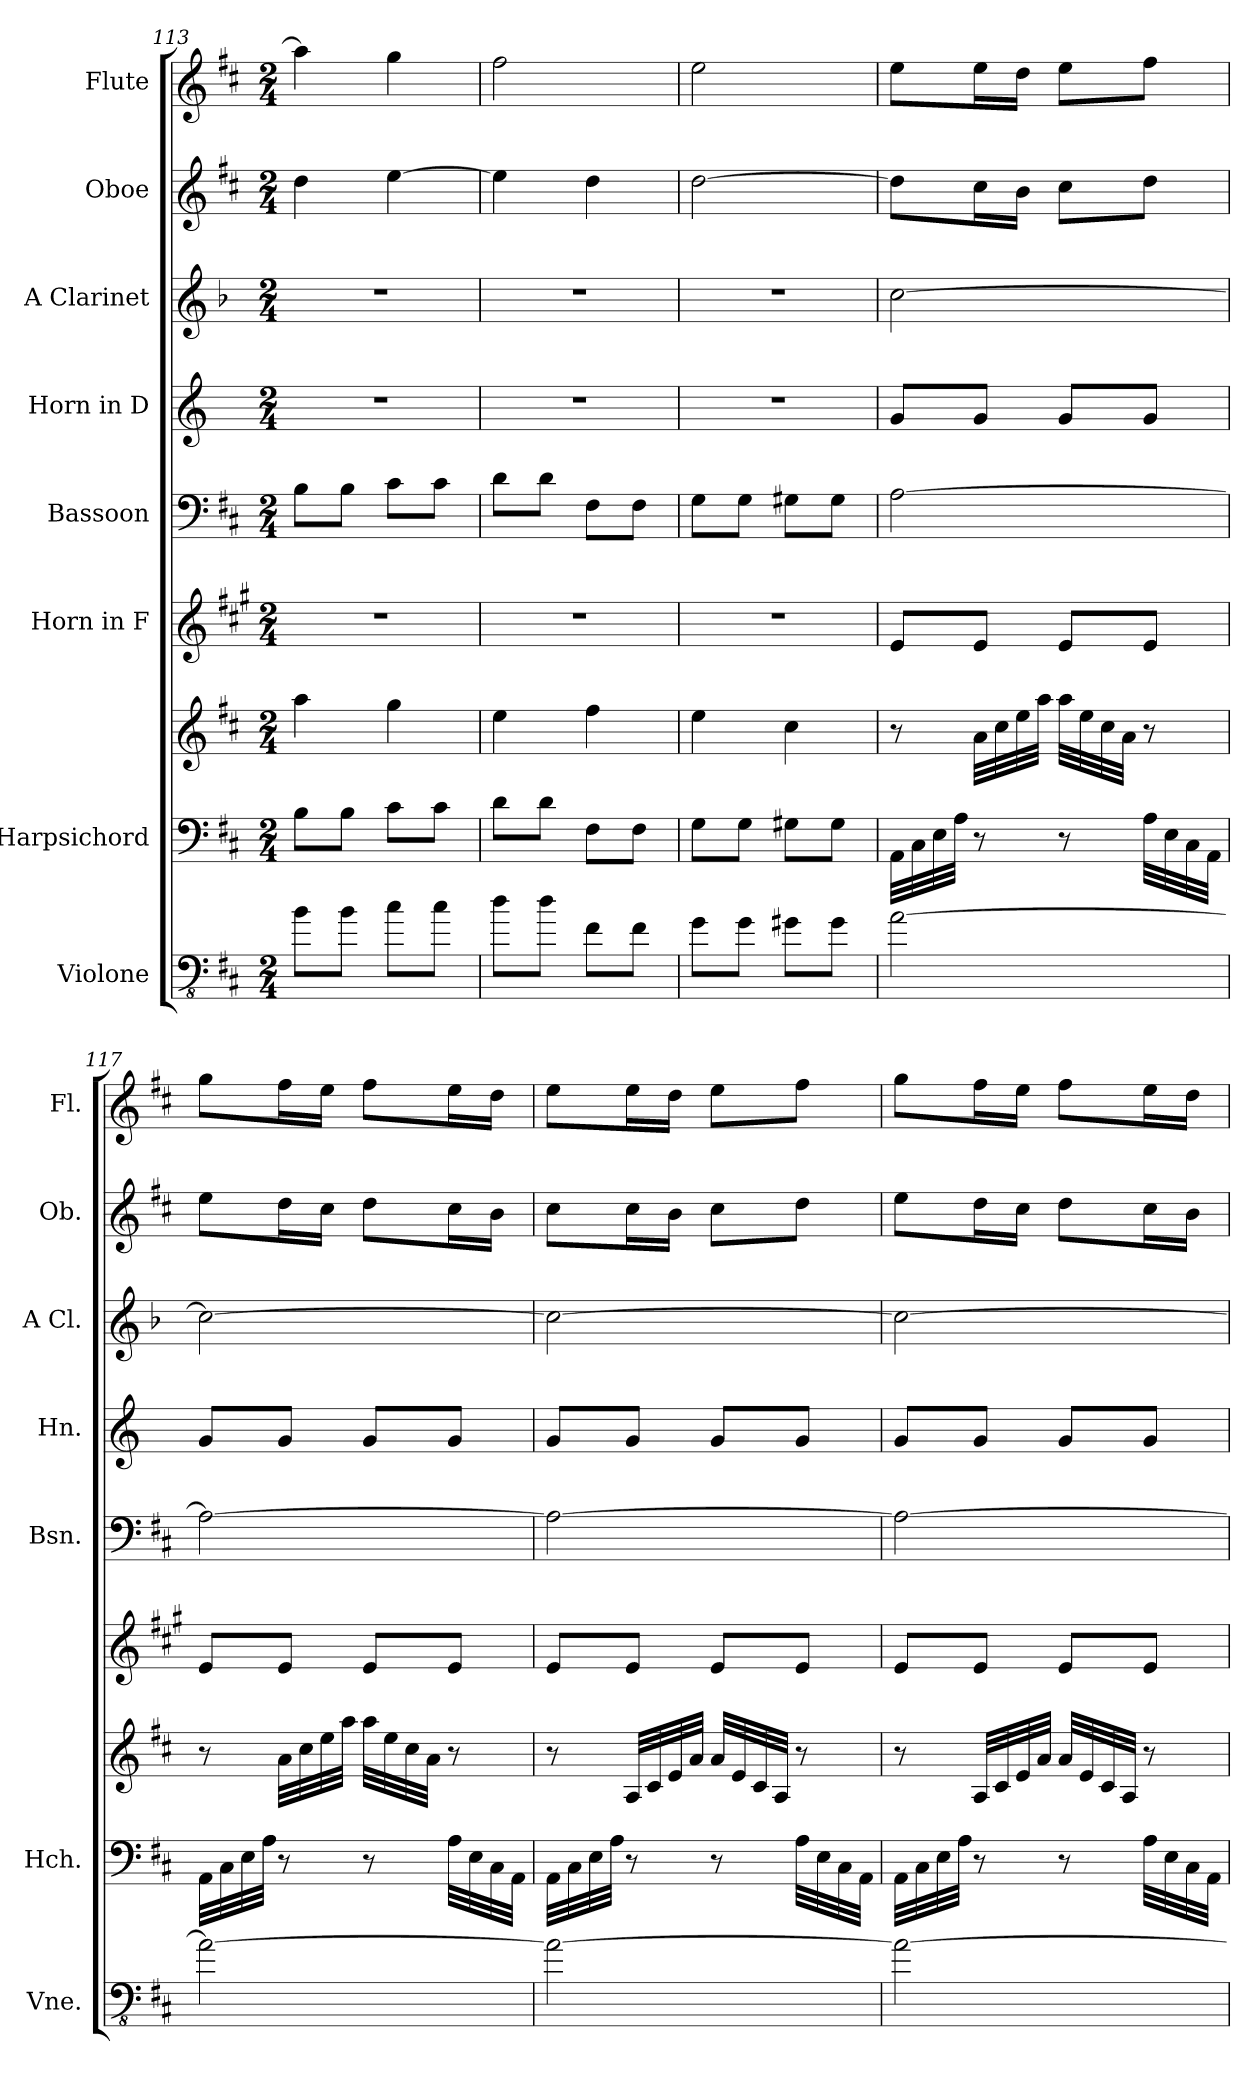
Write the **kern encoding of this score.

**kern	**kern	**kern	**kern	**kern	**kern	**kern	**kern	**kern
*part8	*part7	*part7	*part6	*part5	*part4	*part3	*part2	*part1
*staff9	*staff8	*staff7	*staff6	*staff5	*staff4	*staff3	*staff2	*staff1
*I"Violone	*I"Harpsichord	*	*I"Horn in F	*I"Bassoon	*I"Horn in D	*I"A Clarinet	*I"Oboe	*I"Flute
*I'Vne.	*I'Hch.	*	*	*I'Bsn.	*I'Hn.	*I'A Cl.	*I'Ob.	*I'Fl.
*clefFv4	*clefF4	*clefG2	*clefG2	*clefF4	*clefG2	*clefG2	*clefG2	*clefG2
*ITrd7c12	*	*	*ITrd4c7	*	*ITrd6c10	*ITrd2c3	*	*
*k[f#c#]	*k[f#c#]	*k[f#c#]	*k[f#c#]	*k[f#c#]	*k[f#c#]	*k[f#c#]	*k[f#c#]	*k[f#c#]
*M2/4	*M2/4	*M2/4	*M2/4	*M2/4	*M2/4	*M2/4	*M2/4	*M2/4
=113	=113	=113	=113	=113	=113	=113	=113	=113
8BB\L	8B\L	4aa\	2r	8B\L	2r	2r	4dd\	4aa\]
8BB\J	8B\J	.	.	8B\J	.	.	.	.
8C#\L	8c#\L	4gg\	.	8c#\L	.	.	[4ee\	4gg\
8C#\J	8c#\J	.	.	8c#\J	.	.	.	.
!!LO:PB:g=z
=114	=114	=114	=114	=114	=114	=114	=114	=114
8D\L	8d\L	4ee\	2r	8d\L	2r	2r	4ee\]	2ff#\
8D\J	8d\J	.	.	8d\J	.	.	.	.
8FF#\L	8F#\L	4ff#\	.	8F#\L	.	.	4dd\	.
8FF#\J	8F#\J	.	.	8F#\J	.	.	.	.
=115	=115	=115	=115	=115	=115	=115	=115	=115
8GG\L	8G\L	4ee\	2r	8G\L	2r	2r	[2dd\	2ee\
8GG\J	8G\J	.	.	8G\J	.	.	.	.
8GG#X\L	8G#X\L	4cc#\	.	8G#X\L	.	.	.	.
8GG#\J	8G#\J	.	.	8G#\J	.	.	.	.
=116	=116	=116	=116	=116	=116	=116	=116	=116
[2AA\	32AA\LLL	8r	8A/L	[2A\	8A/L	[2a\	8dd\L]	8ee\L
.	32C#\	.	.	.	.	.	.	.
.	32E\	.	.	.	.	.	.	.
.	32A\JJJ	.	.	.	.	.	.	.
.	8r	32a\LLL	8A/J	.	8A/J	.	16cc#\L	16ee\L
.	.	32cc#\	.	.	.	.	.	.
.	.	32ee\	.	.	.	.	16b\JJ	16dd\JJ
.	.	32aa\JJJ	.	.	.	.	.	.
.	8r	32aa\LLL	8A/L	.	8A/L	.	8cc#\L	8ee\L
.	.	32ee\	.	.	.	.	.	.
.	.	32cc#\	.	.	.	.	.	.
.	.	32a\JJJ	.	.	.	.	.	.
.	32A\LLL	8r	8A/J	.	8A/J	.	8dd\J	8ff#\J
.	32E\	.	.	.	.	.	.	.
.	32C#\	.	.	.	.	.	.	.
.	32AA\JJJ	.	.	.	.	.	.	.
!!LO:PB:g=z
=117	=117	=117	=117	=117	=117	=117	=117	=117
2AA\_	32AA\LLL	8r	8A/L	2A\_	8A/L	2a\_	8ee\L	8gg\L
.	32C#\	.	.	.	.	.	.	.
.	32E\	.	.	.	.	.	.	.
.	32A\JJJ	.	.	.	.	.	.	.
.	8r	32a\LLL	8A/J	.	8A/J	.	16dd\L	16ff#\L
.	.	32cc#\	.	.	.	.	.	.
.	.	32ee\	.	.	.	.	16cc#\JJ	16ee\JJ
.	.	32aa\JJJ	.	.	.	.	.	.
.	8r	32aa\LLL	8A/L	.	8A/L	.	8dd\L	8ff#\L
.	.	32ee\	.	.	.	.	.	.
.	.	32cc#\	.	.	.	.	.	.
.	.	32a\JJJ	.	.	.	.	.	.
.	32A\LLL	8r	8A/J	.	8A/J	.	16cc#\L	16ee\L
.	32E\	.	.	.	.	.	.	.
.	32C#\	.	.	.	.	.	16b\JJ	16dd\JJ
.	32AA\JJJ	.	.	.	.	.	.	.
=118	=118	=118	=118	=118	=118	=118	=118	=118
2AA\_	32AA\LLL	8r	8A/L	2A\_	8A/L	2a\_	8cc#\L	8ee\L
.	32C#\	.	.	.	.	.	.	.
.	32E\	.	.	.	.	.	.	.
.	32A\JJJ	.	.	.	.	.	.	.
.	8r	32A/LLL	8A/J	.	8A/J	.	16cc#\L	16ee\L
.	.	32c#/	.	.	.	.	.	.
.	.	32e/	.	.	.	.	16b\JJ	16dd\JJ
.	.	32a/JJJ	.	.	.	.	.	.
.	8r	32a/LLL	8A/L	.	8A/L	.	8cc#\L	8ee\L
.	.	32e/	.	.	.	.	.	.
.	.	32c#/	.	.	.	.	.	.
.	.	32A/JJJ	.	.	.	.	.	.
.	32A\LLL	8r	8A/J	.	8A/J	.	8dd\J	8ff#\J
.	32E\	.	.	.	.	.	.	.
.	32C#\	.	.	.	.	.	.	.
.	32AA\JJJ	.	.	.	.	.	.	.
!!LO:PB:g=z
=119	=119	=119	=119	=119	=119	=119	=119	=119
2AA\_	32AA\LLL	8r	8A/L	2A\_	8A/L	2a\_	8ee\L	8gg\L
.	32C#\	.	.	.	.	.	.	.
.	32E\	.	.	.	.	.	.	.
.	32A\JJJ	.	.	.	.	.	.	.
.	8r	32A/LLL	8A/J	.	8A/J	.	16dd\L	16ff#\L
.	.	32c#/	.	.	.	.	.	.
.	.	32e/	.	.	.	.	16cc#\JJ	16ee\JJ
.	.	32a/JJJ	.	.	.	.	.	.
.	8r	32a/LLL	8A/L	.	8A/L	.	8dd\L	8ff#\L
.	.	32e/	.	.	.	.	.	.
.	.	32c#/	.	.	.	.	.	.
.	.	32A/JJJ	.	.	.	.	.	.
.	32A\LLL	8r	8A/J	.	8A/J	.	16cc#\L	16ee\L
.	32E\	.	.	.	.	.	.	.
.	32C#\	.	.	.	.	.	16b\JJ	16dd\JJ
.	32AA\JJJ	.	.	.	.	.	.	.
=	=	=	=	=	=	=	=	=
*-	*-	*-	*-	*-	*-	*-	*-	*-
